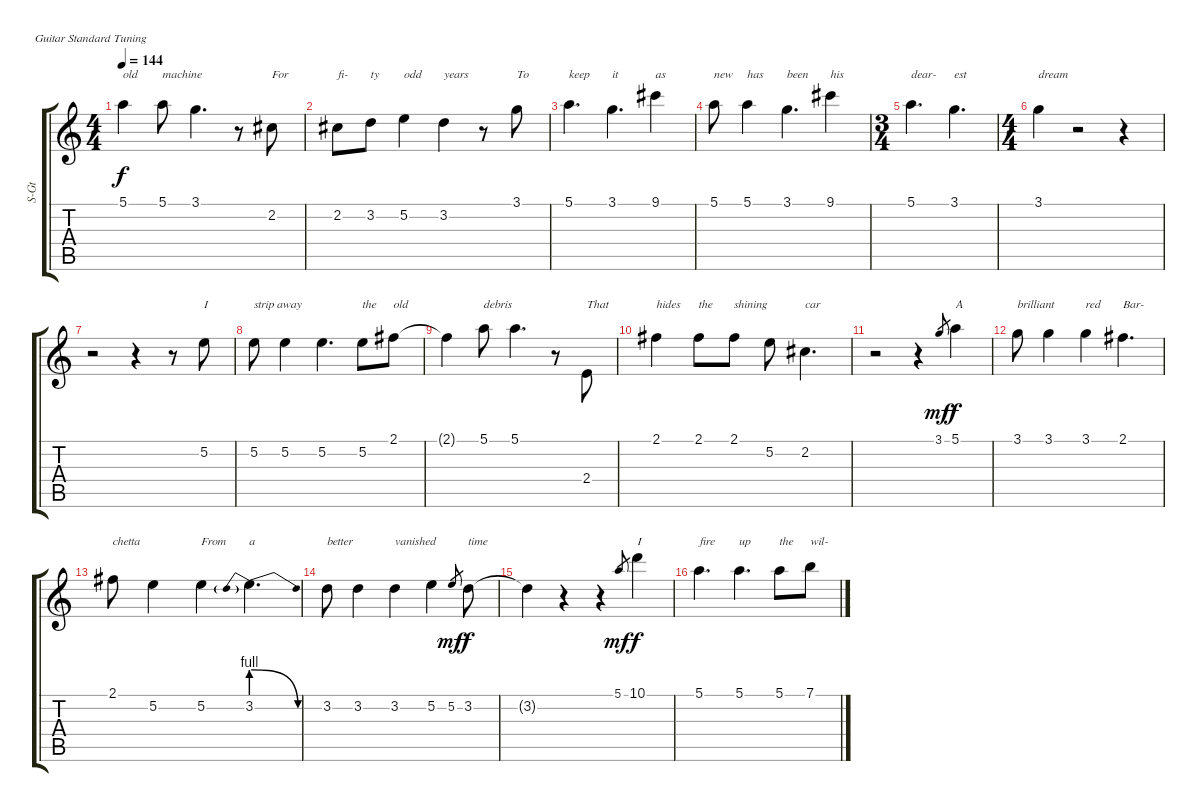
\bracketExtendMode groupsimilarinstruments
\otherSystemsTrackNameOrientation horizontal
\track ("Geddy" "S-Gt") {instrument lead6voice}
\staff {score tabs}
\tuning (E4 B3 G3 D3 A2 E2)
\displaytranspose 12
\ts (4 4)
\tempo 144
\clef g2
\ks c
5.1.4{txt "old" dy f beam Down} 5.1.8{txt "machine" beam Down} 3.1.4{d beam Down} r.8{beam Down} 2.2{acc #}.8{txt "For" beam Down} |
2.2{acc #}.8{txt "fi-" beam Down} 3.2.8{txt "ty" beam Down} 5.2.4{txt "odd" beam Down} 3.2.4{txt "years" beam Down} r.8{beam Down} 3.1.8{txt "To" beam Down} |
5.1.4{d txt "keep" beam Down} 3.1.4{d txt "it" beam Down} 9.1{acc #}.4{txt "as" beam Down} |
5.1.8{txt "new" beam Down} 5.1.4{txt "has" beam Down} 3.1.4{d txt "been" beam Down} 9.1{acc #}.4{txt "his" beam Down} |
\ts (3 4)
5.1.4{d txt "dear-" beam Down} 3.1.4{d txt "est" beam Down} |
\ts (4 4)
3.1.4{txt "dream" beam Down} r.2{beam Down} r.4{beam Down} |
r.2{beam Down} r.4{beam Down} r.8{beam Down} 5.2.8{txt "I" beam Down} |
5.2.8{txt "strip away" beam Down} 5.2.4{beam Down} 5.2.4{d beam Down} 5.2.8{txt "the" beam Down} 2.1{acc #}.8{txt "old" beam Down} |
2.1{t acc #}.4{beam Down} 5.1.8{txt "debris" beam Down} 5.1.4{d beam Down} r.8{beam Down} 2.4.8{txt "That" beam Up} |
2.1{acc #}.4{txt "hides" beam Down} 2.1{acc #}.8{txt "the" beam Down} 2.1{acc #}.8{txt "shining" beam Down} 5.2.8{beam Down} 2.2{acc #}.4{d txt "car" beam Down} |
r.2{beam Down} r.4{beam Down} 3.1.8{gr dy mf beam Up} 5.1.4{txt "A" dy f beam Down} |
3.1.8{txt "brilliant" beam Down} 3.1.4{beam Down} 3.1.4{txt "red" beam Down} 2.1{acc #}.4{d txt "Bar-" beam Down} |
2.1{acc #}.8{txt "chetta" beam Down} 5.2.4{beam Down} 5.2.4{txt "From" beam Down} 3.2{be (prebendrelease 0 4 60 0)}.4{d txt "a" beam Down} |
3.2.8{txt "better" beam Down} 3.2.4{beam Down} 3.2.4{txt "vanished" beam Down} 5.2.4{beam Down} 5.2.8{gr dy mf beam Up} 3.2.8{txt "time" dy f beam Down} |
3.2{t}.4{beam Down} r.4{beam Down} r.4{beam Down} 5.1.8{gr dy mf beam Up} 10.1.4{txt "I" dy f beam Down} |
5.1.4{d txt "fire" beam Down} 5.1.4{d txt "up" beam Down} 5.1.8{txt "the" beam Down} 7.1.8{txt "wil-" beam Down}
